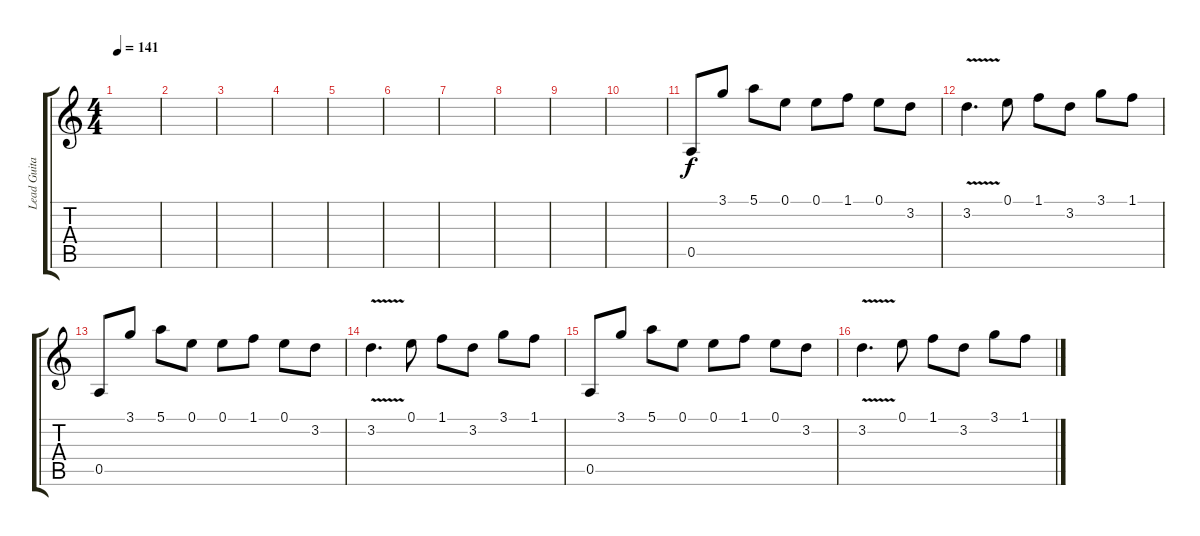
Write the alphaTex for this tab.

\track ("Lead Guitar 1" "Lead Guita") {instrument overdrivenguitar}
\staff {score tabs}
\tuning (E4 B3 G3 D3 A2 E2) {hide}
\ts (4 4)
\tempo 141
\clef g2
\ks c
|
|
|
|
|
|
|
|
|
|
0.5.8 3.1.8 5.1.8 0.1.8 0.1.8 1.1.8 0.1.8 3.2.8 |
3.2{v}.4{d} 0.1.8 1.1.8 3.2.8 3.1.8 1.1.8 |
0.5.8 3.1.8 5.1.8 0.1.8 0.1.8 1.1.8 0.1.8 3.2.8 |
3.2{v}.4{d} 0.1.8 1.1.8 3.2.8 3.1.8 1.1.8 |
0.5.8 3.1.8 5.1.8 0.1.8 0.1.8 1.1.8 0.1.8 3.2.8 |
3.2{v}.4{d} 0.1.8 1.1.8 3.2.8 3.1.8 1.1.8
